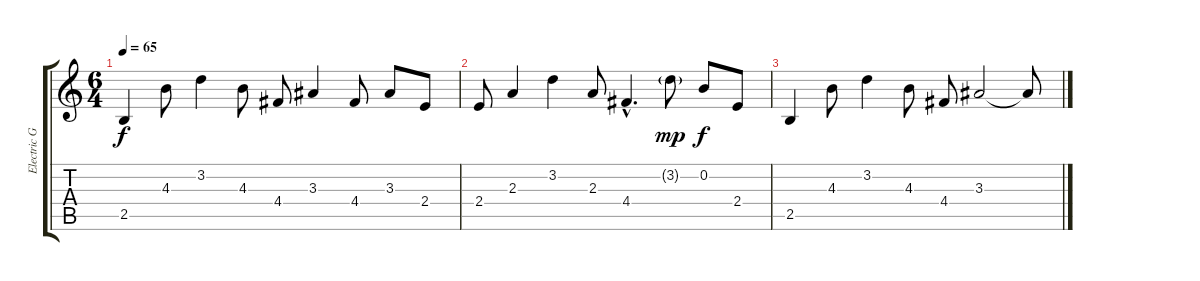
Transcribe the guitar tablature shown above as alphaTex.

\track ("Electric Guitar" "Electric G") {instrument electricguitarclean}
\staff {score tabs}
\tuning (E4 B3 G3 D3 A2 E2) {hide}
\ts (6 4)
\tempo 65
\clef g2
\ks c
2.5.4{dy f} 4.3.8 3.2.4 4.3.8 4.4.8 3.3.4 4.4.8 3.3.8 2.4.8 |
2.4.8 2.3.4 3.2.4 2.3.8 4.4{hac}.4{d} 3.2{g}.8{dy mp} 0.2.8{dy f} 2.4.8 |
2.5.4 4.3.8 3.2.4 4.3.8 4.4.8 3.3.2 3.3{t}.8
